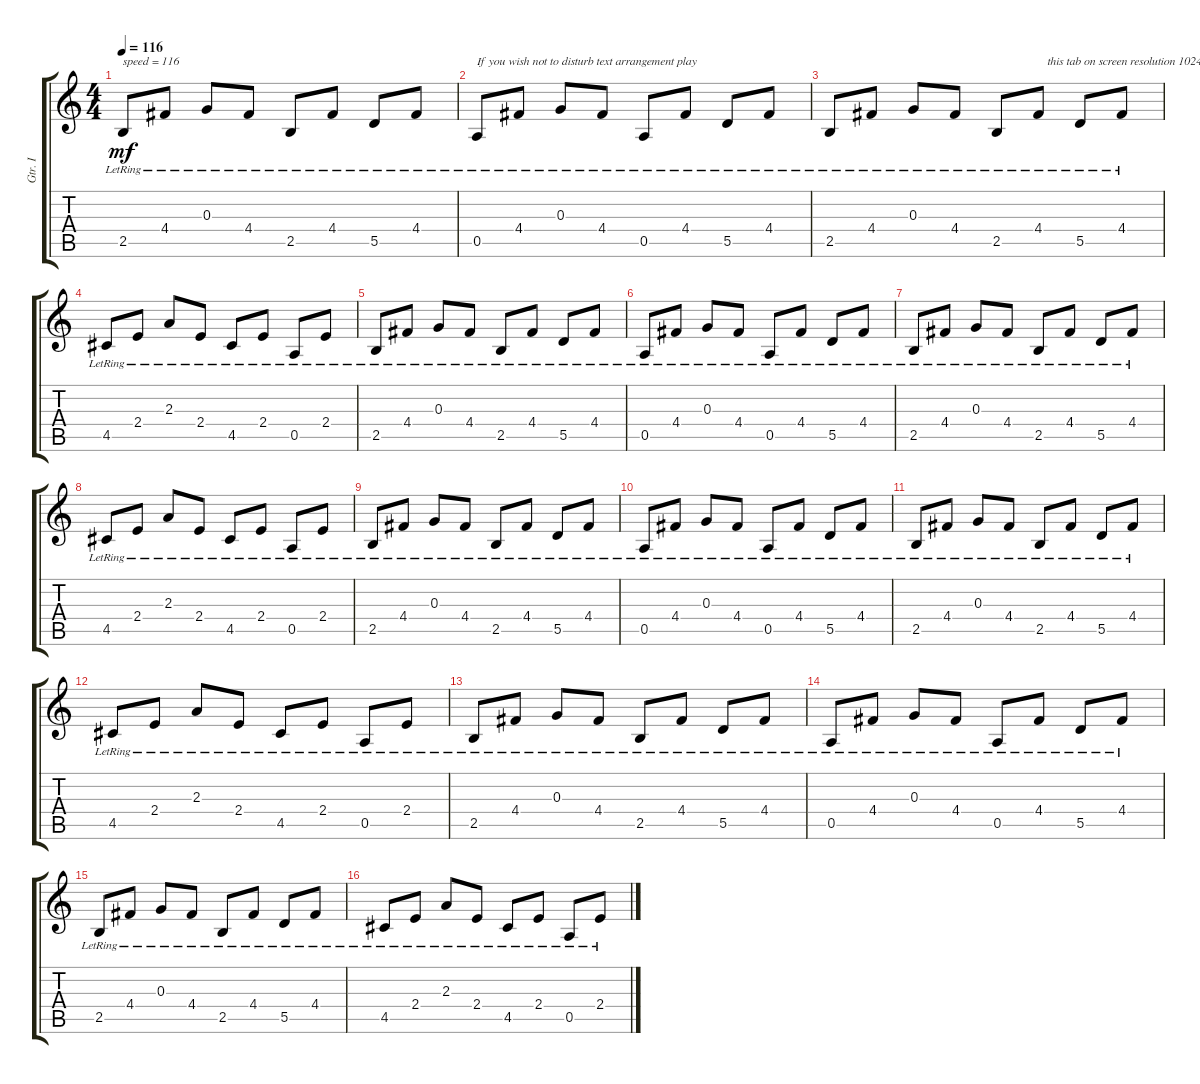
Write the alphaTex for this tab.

\track ("Gtr. I" "Gtr. I") {instrument acousticguitarsteel}
\staff {score tabs}
\tuning (E4 B3 G3 D3 A2 E2) {hide}
\ts (4 4)
\tempo 116
\clef g2
\ks c
2.5{lr}.8{txt "speed = 116" dy mf instrument acousticguitarsteel} 4.4{lr}.8 0.3{lr}.8 4.4{lr}.8 2.5{lr}.8 4.4{lr}.8 5.5{lr}.8 4.4{lr}.8 |
0.5{lr}.8{txt "If you wish not to disturb text arrangement play "} 4.4{lr}.8 0.3{lr}.8 4.4{lr}.8 0.5{lr}.8 4.4{lr}.8 5.5{lr}.8 4.4{lr}.8 |
2.5{lr}.8 4.4{lr}.8 0.3{lr}.8 4.4{lr}.8 2.5{lr}.8 4.4{lr}.8{txt "   this tab on screen resolution 1024x768"} 5.5{lr}.8 4.4{lr}.8 |
4.5{lr}.8 2.4{lr}.8 2.3{lr}.8 2.4{lr}.8 4.5{lr}.8 2.4{lr}.8 0.5{lr}.8 2.4{lr}.8 |
2.5{lr}.8 4.4{lr}.8 0.3{lr}.8 4.4{lr}.8 2.5{lr}.8 4.4{lr}.8 5.5{lr}.8 4.4{lr}.8 |
0.5{lr}.8 4.4{lr}.8 0.3{lr}.8 4.4{lr}.8 0.5{lr}.8 4.4{lr}.8 5.5{lr}.8 4.4{lr}.8 |
2.5{lr}.8 4.4{lr}.8 0.3{lr}.8 4.4{lr}.8 2.5{lr}.8 4.4{lr}.8 5.5{lr}.8 4.4{lr}.8 |
4.5{lr}.8 2.4{lr}.8 2.3{lr}.8 2.4{lr}.8 4.5{lr}.8 2.4{lr}.8 0.5{lr}.8 2.4{lr}.8 |
2.5{lr}.8 4.4{lr}.8 0.3{lr}.8 4.4{lr}.8 2.5{lr}.8 4.4{lr}.8 5.5{lr}.8 4.4{lr}.8 |
0.5{lr}.8 4.4{lr}.8 0.3{lr}.8 4.4{lr}.8 0.5{lr}.8 4.4{lr}.8 5.5{lr}.8 4.4{lr}.8 |
2.5{lr}.8 4.4{lr}.8 0.3{lr}.8 4.4{lr}.8 2.5{lr}.8 4.4{lr}.8 5.5{lr}.8 4.4{lr}.8 |
4.5{lr}.8 2.4{lr}.8 2.3{lr}.8 2.4{lr}.8 4.5{lr}.8 2.4{lr}.8 0.5{lr}.8 2.4{lr}.8 |
2.5{lr}.8 4.4{lr}.8 0.3{lr}.8 4.4{lr}.8 2.5{lr}.8 4.4{lr}.8 5.5{lr}.8 4.4{lr}.8 |
0.5{lr}.8 4.4{lr}.8 0.3{lr}.8 4.4{lr}.8 0.5{lr}.8 4.4{lr}.8 5.5{lr}.8 4.4{lr}.8 |
2.5{lr}.8 4.4{lr}.8 0.3{lr}.8 4.4{lr}.8 2.5{lr}.8 4.4{lr}.8 5.5{lr}.8 4.4{lr}.8 |
4.5{lr}.8 2.4{lr}.8 2.3{lr}.8 2.4{lr}.8 4.5{lr}.8 2.4{lr}.8 0.5{lr}.8 2.4{lr}.8
